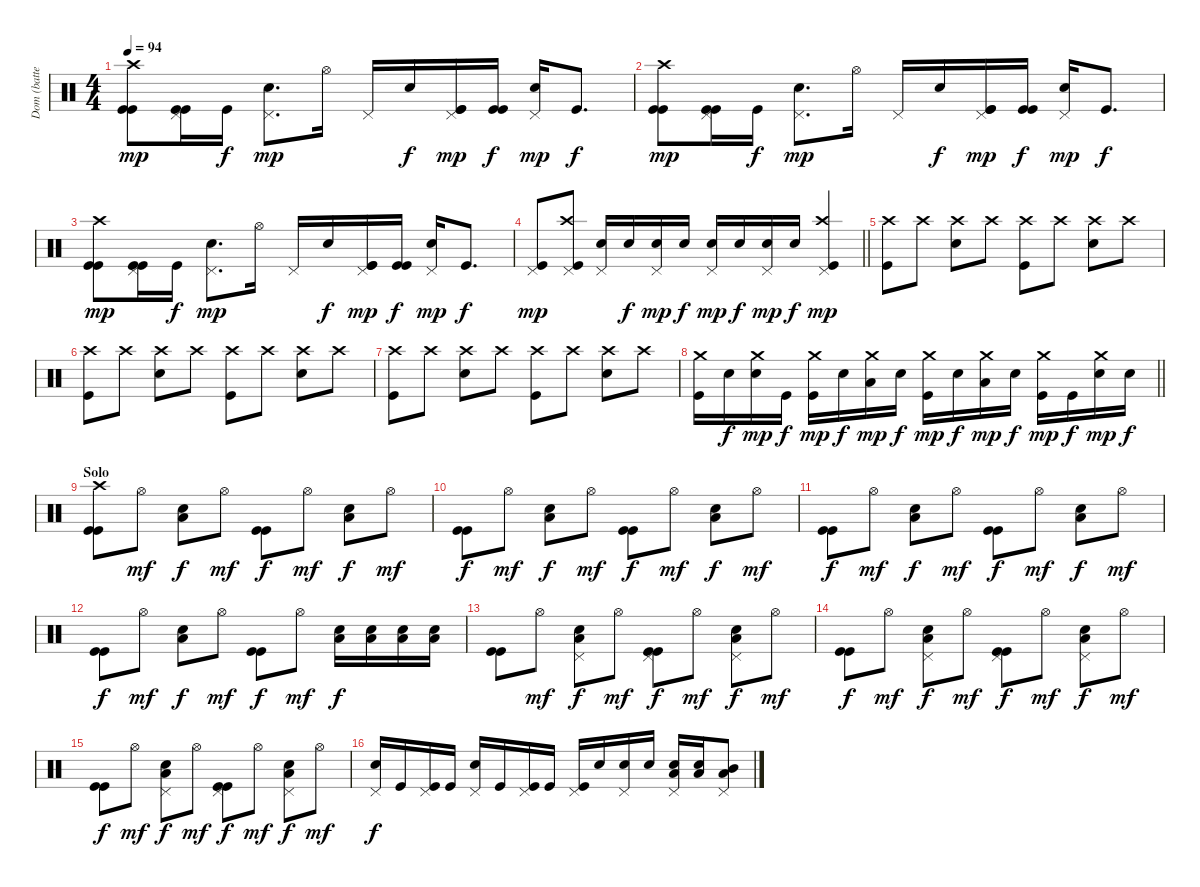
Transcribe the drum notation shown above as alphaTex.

\track ("Dom (batterie)" "Dom (batte") {instrument percussion}
\staff {score}
\articulation defaults
\ts (4 4)
\tempo 94
\clef neutral
\ks c
("Kick (hit)" "Kick (hit)" "Crash high (hit)").8{dy mp} ("Kick (hit)" "Kick (hit)" "Pedal Hi-Hat (hit)").16 "Kick (hit)".16{dy f} ("Electric Snare (hit)" "Pedal Hi-Hat (hit)").8{d dy mp} "Hi-Hat (open)".16 "Pedal Hi-Hat (hit)".16 "Electric Snare (hit)".16{dy f} ("Kick (hit)" "Kick (hit)" "Pedal Hi-Hat (hit)").16{dy mp} ("Kick (hit)" "Kick (hit)").16{dy f} ("Electric Snare (hit)" "Pedal Hi-Hat (hit)").16{dy mp} "Kick (hit)".8{d dy f} |
("Kick (hit)" "Kick (hit)" "Crash high (hit)").8{dy mp} ("Kick (hit)" "Kick (hit)" "Pedal Hi-Hat (hit)").16 "Kick (hit)".16{dy f} ("Electric Snare (hit)" "Pedal Hi-Hat (hit)").8{d dy mp} "Hi-Hat (open)".16 "Pedal Hi-Hat (hit)".16 "Electric Snare (hit)".16{dy f} ("Kick (hit)" "Kick (hit)" "Pedal Hi-Hat (hit)").16{dy mp} ("Kick (hit)" "Kick (hit)").16{dy f} ("Electric Snare (hit)" "Pedal Hi-Hat (hit)").16{dy mp} "Kick (hit)".8{d dy f} |
("Kick (hit)" "Kick (hit)" "Crash high (hit)").8{dy mp} ("Kick (hit)" "Kick (hit)" "Pedal Hi-Hat (hit)").16 "Kick (hit)".16{dy f} ("Electric Snare (hit)" "Pedal Hi-Hat (hit)").8{d dy mp} "Hi-Hat (open)".16 "Pedal Hi-Hat (hit)".16 "Electric Snare (hit)".16{dy f} ("Kick (hit)" "Kick (hit)" "Pedal Hi-Hat (hit)").16{dy mp} ("Kick (hit)" "Kick (hit)").16{dy f} ("Electric Snare (hit)" "Pedal Hi-Hat (hit)").16{dy mp} "Kick (hit)".8{d dy f} |
\barLineRight lightlight
("Kick (hit)" "Pedal Hi-Hat (hit)").8{dy mp} ("Kick (hit)" "Crash high (hit)" "Pedal Hi-Hat (hit)").8 ("Electric Snare (hit)" "Pedal Hi-Hat (hit)").16 "Electric Snare (hit)".16{dy f} ("Electric Snare (hit)" "Pedal Hi-Hat (hit)").16{dy mp} "Electric Snare (hit)".16{dy f} ("Electric Snare (hit)" "Pedal Hi-Hat (hit)").16{dy mp} "Electric Snare (hit)".16{dy f} ("Electric Snare (hit)" "Pedal Hi-Hat (hit)").16{dy mp} "Electric Snare (hit)".16{dy f} ("Kick (hit)" "Crash high (hit)" "Pedal Hi-Hat (hit)").4{dy mp} |
("Kick (hit)" "Crash high (hit)").8 "Crash high (hit)".8 ("Electric Snare (hit)" "Crash high (hit)").8 "Crash high (hit)".8 ("Kick (hit)" "Crash high (hit)").8 "Crash high (hit)".8 ("Electric Snare (hit)" "Crash high (hit)").8 "Crash high (hit)".8 |
("Kick (hit)" "Crash high (hit)").8 "Crash high (hit)".8 ("Electric Snare (hit)" "Crash high (hit)").8 "Crash high (hit)".8 ("Kick (hit)" "Crash high (hit)").8 "Crash high (hit)".8 ("Electric Snare (hit)" "Crash high (hit)").8 "Crash high (hit)".8 |
("Kick (hit)" "Crash high (hit)").8 "Crash high (hit)".8 ("Electric Snare (hit)" "Crash high (hit)").8 "Crash high (hit)".8 ("Kick (hit)" "Crash high (hit)").8 "Crash high (hit)".8 ("Electric Snare (hit)" "Crash high (hit)").8 "Crash high (hit)".8 |
\barLineRight lightlight
("Kick (hit)" "Crash medium (hit)").16 "Electric Snare (hit)".16{dy f} ("Electric Snare (hit)" "Crash medium (hit)").16{dy mp} "Kick (hit)".16{dy f} ("Kick (hit)" "Crash medium (hit)").16{dy mp} "Electric Snare (hit)".16{dy f} ("Low Floor Tom (hit)" "Crash medium (hit)").16{dy mp} "Electric Snare (hit)".16{dy f} ("Kick (hit)" "Crash medium (hit)").16{dy mp} "Electric Snare (hit)".16{dy f} ("Low Floor Tom (hit)" "Crash medium (hit)").16{dy mp} "Electric Snare (hit)".16{dy f} ("Kick (hit)" "Crash medium (hit)").16{dy mp} "Kick (hit)".16{dy f} ("Electric Snare (hit)" "Crash medium (hit)").16{dy mp} "Electric Snare (hit)".16{dy f} |
\section ("" "Solo")
("Kick (hit)" "Kick (hit)" "Crash high (hit)").8 "Hi-Hat (open)".8{dy mf} ("Electric Snare (hit)" "Low Floor Tom (hit)").8{dy f} "Hi-Hat (open)".8{dy mf} ("Kick (hit)" "Kick (hit)").8{dy f} "Hi-Hat (open)".8{dy mf} ("Electric Snare (hit)" "Low Floor Tom (hit)").8{dy f} "Hi-Hat (open)".8{dy mf} |
("Kick (hit)" "Kick (hit)").8{dy f} "Hi-Hat (open)".8{dy mf} ("Electric Snare (hit)" "Low Floor Tom (hit)").8{dy f} "Hi-Hat (open)".8{dy mf} ("Kick (hit)" "Kick (hit)").8{dy f} "Hi-Hat (open)".8{dy mf} ("Electric Snare (hit)" "Low Floor Tom (hit)").8{dy f} "Hi-Hat (open)".8{dy mf} |
("Kick (hit)" "Kick (hit)").8{dy f} "Hi-Hat (open)".8{dy mf} ("Electric Snare (hit)" "Low Floor Tom (hit)").8{dy f} "Hi-Hat (open)".8{dy mf} ("Kick (hit)" "Kick (hit)").8{dy f} "Hi-Hat (open)".8{dy mf} ("Electric Snare (hit)" "Low Floor Tom (hit)").8{dy f} "Hi-Hat (open)".8{dy mf} |
("Kick (hit)" "Kick (hit)").8{dy f} "Hi-Hat (open)".8{dy mf} ("Electric Snare (hit)" "Low Floor Tom (hit)").8{dy f} "Hi-Hat (open)".8{dy mf} ("Kick (hit)" "Kick (hit)").8{dy f} "Hi-Hat (open)".8{dy mf} ("Electric Snare (hit)" "Low Floor Tom (hit)").16{dy f} ("Electric Snare (hit)" "Low Floor Tom (hit)").16 ("Electric Snare (hit)" "Low Floor Tom (hit)").16 ("Electric Snare (hit)" "Low Floor Tom (hit)").16 |
("Kick (hit)" "Kick (hit)").8 "Hi-Hat (open)".8{dy mf} ("Electric Snare (hit)" "Pedal Hi-Hat (hit)" "Low Floor Tom (hit)").8{dy f} "Hi-Hat (open)".8{dy mf} ("Kick (hit)" "Pedal Hi-Hat (hit)" "Kick (hit)").8{dy f} "Hi-Hat (open)".8{dy mf} ("Electric Snare (hit)" "Pedal Hi-Hat (hit)" "Low Floor Tom (hit)").8{dy f} "Hi-Hat (open)".8{dy mf} |
("Kick (hit)" "Kick (hit)").8{dy f} "Hi-Hat (open)".8{dy mf} ("Electric Snare (hit)" "Pedal Hi-Hat (hit)" "Low Floor Tom (hit)").8{dy f} "Hi-Hat (open)".8{dy mf} ("Kick (hit)" "Pedal Hi-Hat (hit)" "Kick (hit)").8{dy f} "Hi-Hat (open)".8{dy mf} ("Electric Snare (hit)" "Pedal Hi-Hat (hit)" "Low Floor Tom (hit)").8{dy f} "Hi-Hat (open)".8{dy mf} |
("Kick (hit)" "Kick (hit)").8{dy f} "Hi-Hat (open)".8{dy mf} ("Electric Snare (hit)" "Pedal Hi-Hat (hit)" "Low Floor Tom (hit)").8{dy f} "Hi-Hat (open)".8{dy mf} ("Kick (hit)" "Pedal Hi-Hat (hit)" "Kick (hit)").8{dy f} "Hi-Hat (open)".8{dy mf} ("Electric Snare (hit)" "Pedal Hi-Hat (hit)" "Low Floor Tom (hit)").8{dy f} "Hi-Hat (open)".8{dy mf} |
("Electric Snare (hit)" "Pedal Hi-Hat (hit)").16{dy f} "Kick (hit)".16 ("Kick (hit)" "Pedal Hi-Hat (hit)").16 "Kick (hit)".16 ("Electric Snare (hit)" "Pedal Hi-Hat (hit)").16 "Kick (hit)".16 ("Kick (hit)" "Pedal Hi-Hat (hit)").16 "Kick (hit)".16 ("Kick (hit)" "Pedal Hi-Hat (hit)").16 "Electric Snare (hit)".16 ("Electric Snare (hit)" "Pedal Hi-Hat (hit)").16 "Electric Snare (hit)".16 ("Electric Snare (hit)" "Low Floor Tom (hit)" "Pedal Hi-Hat (hit)").16 ("Electric Snare (hit)" "Low Floor Tom (hit)").16 ("Mid Tom (hit)" "Low Floor Tom (hit)" "Pedal Hi-Hat (hit)").8
